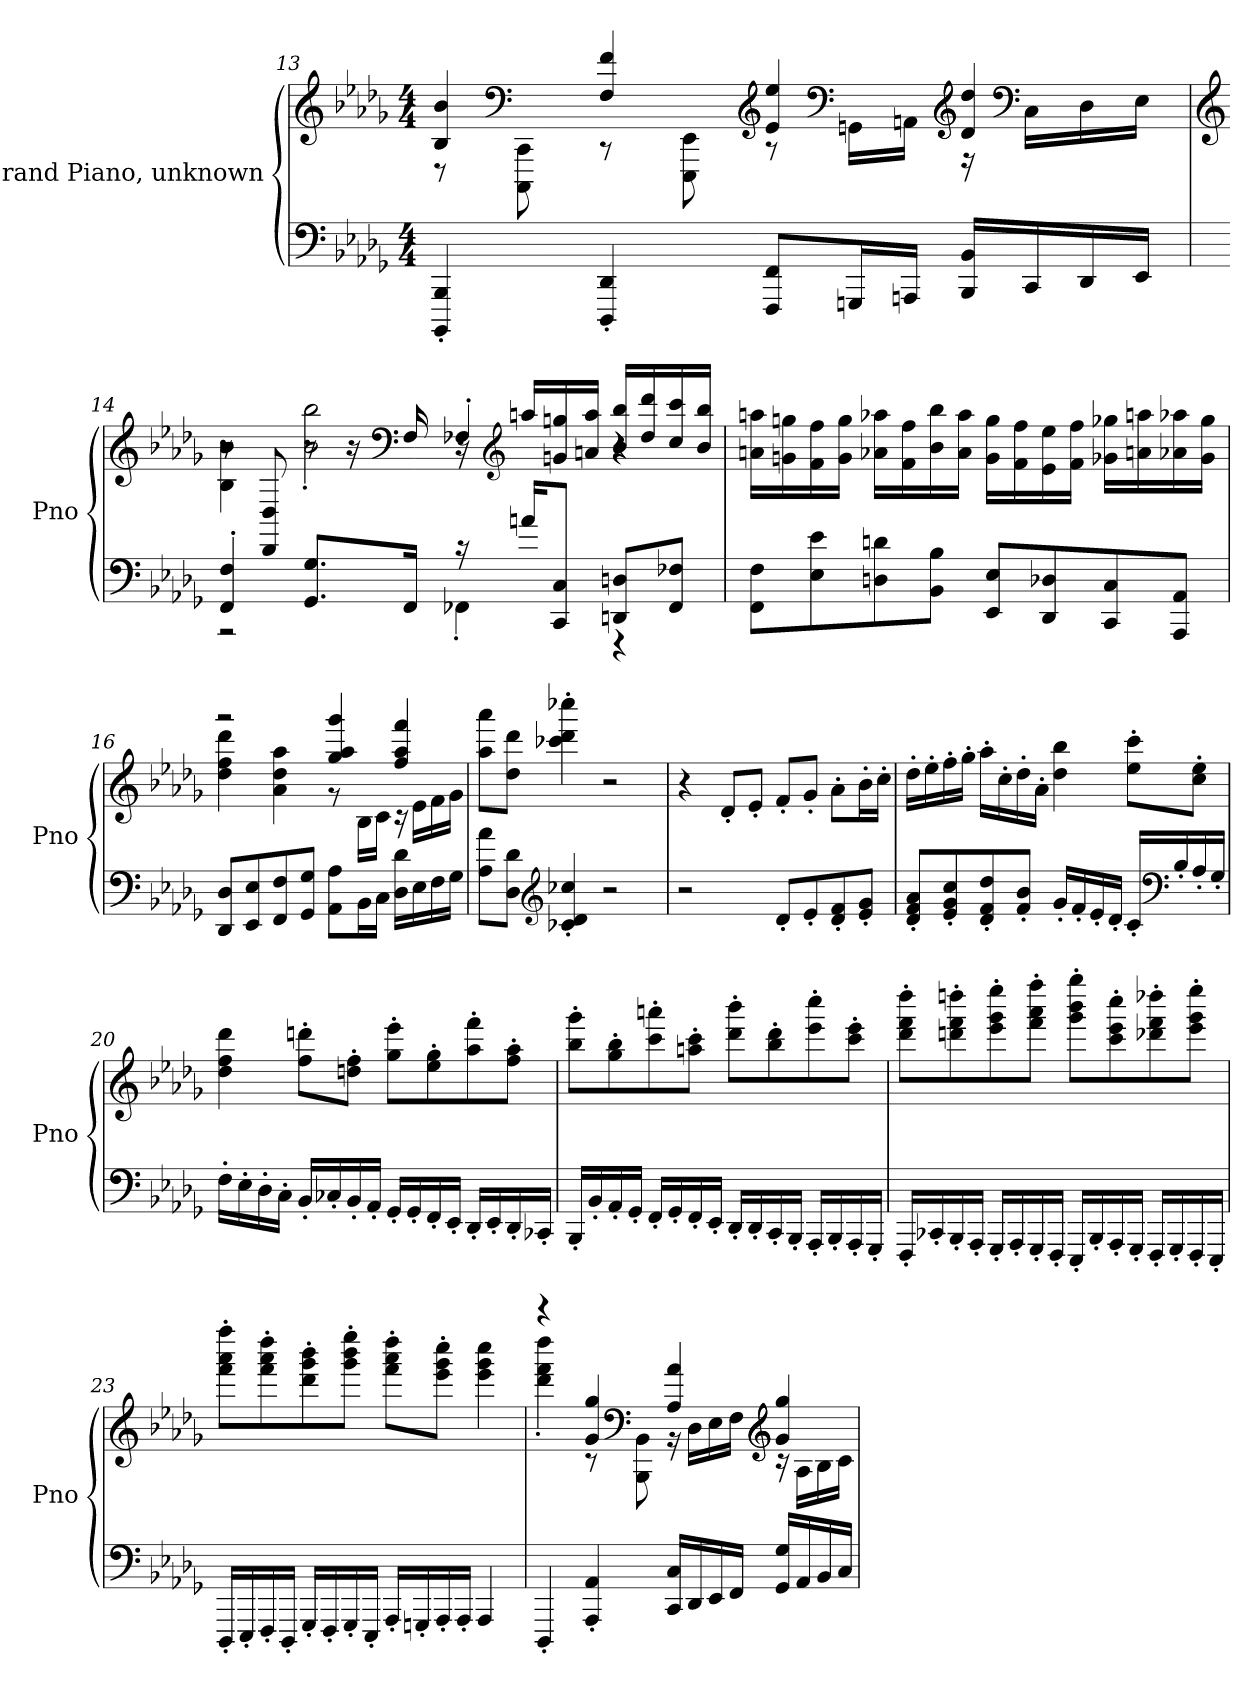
**kern	**kern
*part1	*part1
*staff2	*staff1
*I"Grand Piano, unknown	*
*I'Pno	*
!!LO:LB:g=z
*clefF4	*clefG2
*k[b-e-a-d-g-]	*k[b-e-a-d-g-]
*M4/4	*M4/4
=13	=13
*	*^
4BBBB-/' 4BBB-/'	4B-/ 4b-/	8r
*	*clefF4	*
.	.	8CCC\ 8CC\
4DDD-/' 4DD-/'	4F/ 4f/	8r
.	.	8EEE-\ 8EE-\
*	*clefG2	*
8FFF/ 8FF/L	4e-/ 4ee-/	8r
*	*clefF4	*
16GGGn/L	.	16GGn\LL
16AAAn/JJ	.	16AAn\JJ
*	*clefG2	*
16BBB-/ 16BB-/LL	4d-/ 4dd-/	16r
*	*clefF4	*
16CC/	.	16C\LL
16DD-/	.	16D-\
16EE-/JJ	.	16E-\JJ
*	*v	*v
!!LO:LB:g=z
=14	=14
*	*clefG2
*^	*^
*	*	*	*^
4FF/' 4F/'	2r	8r	4B-\ 4b-\	2r
.	.	8DD-/ 8D-/	.	.
8.GG-/ 8.G-/L	.	8r	2b-\' 2bb-\'	.
.	.	16r	.	.
*	*	*clefF4	*	*
16FF/Jk	.	16F/	.	.
16r	4FF-X'\	16r	.	4F-X'/
*	*	*clefG2	*	*
16an/KL	.	16aan/LL	.	.
8CC/ 8C/J	.	16gn/ 16ggn/	.	.
.	.	16an/ 16aa/JJ	.	.
8DDn/ 8Dn/L	4r	16b-/ 16bb-/LL	4r	4r
.	.	16dd-/ 16ddd-/	.	.
8FF-/ 8F-X/J	.	16cc/ 16ccc/	.	.
.	.	16b-/ 16bb-/JJ	.	.
*v	*v	*	*	*
*	*v	*v	*v
!!LO:PB:g=z
=15	=15
8FF\ 8F\L	16an\ 16aan\LL
.	16gn\ 16ggn\
8E-\ 8e-\	16f\ 16ff\
.	16g\ 16gg\JJ
8Dn\ 8dn\	16a-X\ 16aa-X\LL
.	16f\ 16ff\
8BB-\ 8B-\J	16b-\ 16bb-\
.	16a-\ 16aa-\JJ
8EE-/ 8E-/L	16g\ 16gg\LL
.	16f\ 16ff\
8DD-/ 8D-X/	16e-\ 16ee-\
.	16f\ 16ff\JJ
8CC/ 8C/	16g-X\ 16gg-X\LL
.	16an\ 16aan\
8AAA-/ 8AA-/J	16a-X\ 16aa-X\
.	16g-\ 16gg-\JJ
=16	=16
*	*^
8DD-/ 8D-/L	2r	4dd-\ 4ff\ 4ddd-\
8EE-/ 8E-/	.	.
8FF/ 8F/	.	4a-\ 4dd-\ 4aa-\
8GG-/ 8G-/J	.	.
8AA-\ 8A-\L	4gg-/ 4aa-/ 4ggg-/	8r
16BB-\L	.	16B-\LL
16C\JJ	.	16c\JJ
16D-\ 16d-\LL	4ff/ 4aa-/ 4fff/	16r
16E-\	.	16e-\LL
16F\	.	16f\
16G-\JJ	.	16g-\JJ
*	*v	*v
=17	=17
8A-\ 8a-\L	8aa-\ 8aaa-\L
8D-\ 8d-\J	8dd-\ 8ddd-\J
*clefG2	*
4c-X/' 4d-/' 4cc-X/'	4ccc-X\' 4ddd-\' 4cccc-X\'
2r	2r
!!LO:LB:g=z
=18	=18
2r	4r
.	8d-'/L
.	8e-'/J
8d-'/L	8f'/L
8e-'/	8g-'/J
8d-/' 8f/'	8a-'\L
8e-/' 8g-/'J	16b-'\L
.	16cc'\JJ
=19	=19
8d-/' 8f/' 8a-/'L	16dd-'\LL
.	16ee-'\
8e-/' 8g-/' 8cc/'	16ff'\
.	16gg-'\JJ
8d-/' 8f/' 8dd-/'	16aa-'\LL
.	16cc'\
8f/' 8b-/'J	16dd-'\
.	16a-'\JJ
16g-'/LL	4dd-\ 4bb-\
16f'/	.
16e-'/	.
16d-'/JJ	.
16c'/LL	8ee-\' 8ccc\'L
*clefF4	*
16B-'/	.
16A-'/	8cc\' 8ee-\'J
16G-'/JJ	.
=20	=20
16F'\LL	4dd-\ 4ff\ 4ddd-\
16E-'\	.
16D-'\	.
16C'\JJ	.
16BB-'/LL	8ff\' 8dddn\'L
16C-X'/	.
16BB-'/	8ddn\' 8ff\'J
16AA-'/JJ	.
16GG-'/LL	8gg-\' 8eee-\'L
16GG-'/	.
16FF'/	8ee-\' 8gg-\'
16EE-'/JJ	.
16DD-'/LL	8aa-\' 8fff\'
16EE-'/	.
16DD-'/	8ff\' 8aa-\'J
16CC-X'/JJ	.
!!LO:LB:g=z
=21	=21
16BBB-'/LL	8bb-\' 8ggg-\'L
16BB-'/	.
16AA-'/	8gg-\' 8bb-\'
16GG-'/JJ	.
16FF'/LL	8ccc\' 8aaan\'
16GG-'/	.
16FF'/	8aan\' 8ccc\'J
16EE-'/JJ	.
16DD-'/LL	8ddd-\' 8bbb-\'L
16DD-'/	.
16CC'/	8bb-\' 8ddd-\'
16BBB-'/JJ	.
16AAA-'/LL	8eee-\' 8cccc\'
16BBB-'/	.
16AAA-'/	8ccc\' 8eee-\'J
16GGG-'/JJ	.
=22	=22
16FFF'/LL	8ddd-\' 8fff\' 8dddd-\'L
16CC-X'/	.
16BBB-'/	8dddn\' 8fff\' 8ddddn\'
16AAA-'/JJ	.
16GGG-'/LL	8eee-\' 8ggg-\' 8eeee-\'
16AAA-'/	.
16GGG-'/	8fff\' 8aaa-\' 8ffff\'J
16FFF'/JJ	.
16EEE-'/LL	8ggg-\' 8bbb-\' 8gggg-\'L
16BBB-'/	.
16AAA-'/	8ccc\' 8eee-\' 8cccc\'
16GGG-'/JJ	.
16FFF'/LL	8ddd-X\' 8fff\' 8dddd-X\'
16GGG-'/	.
16FFF'/	8eee-\' 8ggg-\' 8eeee-\'J
16EEE-'/JJ	.
!!LO:LB:g=z
=23	=23
16DDD-'/LL	8fff\' 8aaa-\' 8ffff\'L
16EEE-'/	.
16FFF'/	8fff\' 8aaa-\' 8dddd-\'
16DDD-'/JJ	.
16GGG-'/LL	8ddd-\' 8ggg-\' 8bbb-\'
16FFF'/	.
16GGG-'/	8ggg-\' 8bbb-\' 8eeee-\'J
16EEE-'/JJ	.
16AAA-'/LL	8fff\' 8aaa-\' 8dddd-\'L
16GGGn'/	.
16AAA-'/	8eee-\' 8ggg-\' 8cccc\'J
16AAA-'/JJ	.
4AAA-/	4eee-\ 4ggg-\ 4cccc\
=24	=24
*	*^
4DDD-'/	4r	4ddd-\' 4fff\' 4dddd-\'
4AAA-/' 4AA-/'	4g-/ 4gg-/	8r
*	*clefF4	*
.	.	8BBB-\ 8BB-\
16CC/ 16C/LL	4A-/ 4a-/	16r
16DD-/	.	16D-\LL
16EE-/	.	16E-\
16FF/JJ	.	16F\JJ
*	*clefG2	*
16GG-/ 16G-/LL	4g-/ 4gg-/	16r
16AA-/	.	16A-\LL
16BB-/	.	16B-\
16C/JJ	.	16c\JJ
*	*v	*v
=	=
*-	*-
